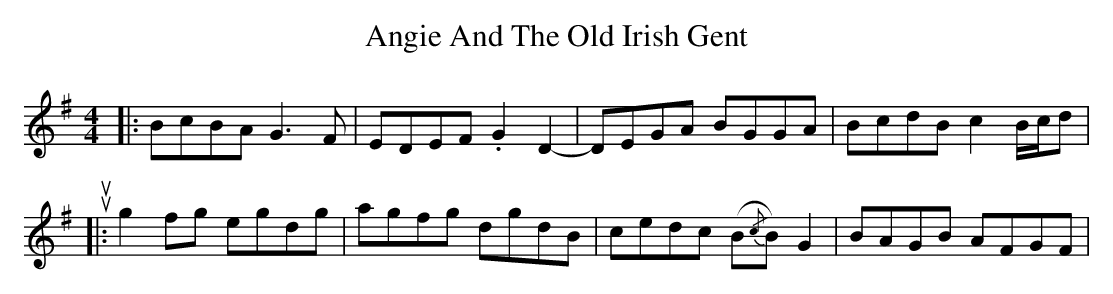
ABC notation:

X:1
T: Angie And The Old Irish Gent
M: 4/4
L: 1/8
K: Gmaj
|:BcBA G3 F|EDEF .G2 D2-|DEGA BGGA|BcdB c2 B/c/d|
turn!e3 c A2 B/c/d|edBA ~G3 F|ED E/F/G ABAG|ED E/F/G AFGF|
turn!E3 G FDFA|1 FGGF GBdc:|2 FGGF Gdef||
|:g2 fg egdg|agfg dgdB|cedc (B{/c}B) G2|BAGB AFGF|
turn!E3 G D2 D/E/F|Gcec dBAG|ED E/F/G ABAG|ED E/F/G AFGF|
turn!E3 G FDFA|1 FGGF Gdef:|2 FGGF GBdc||
